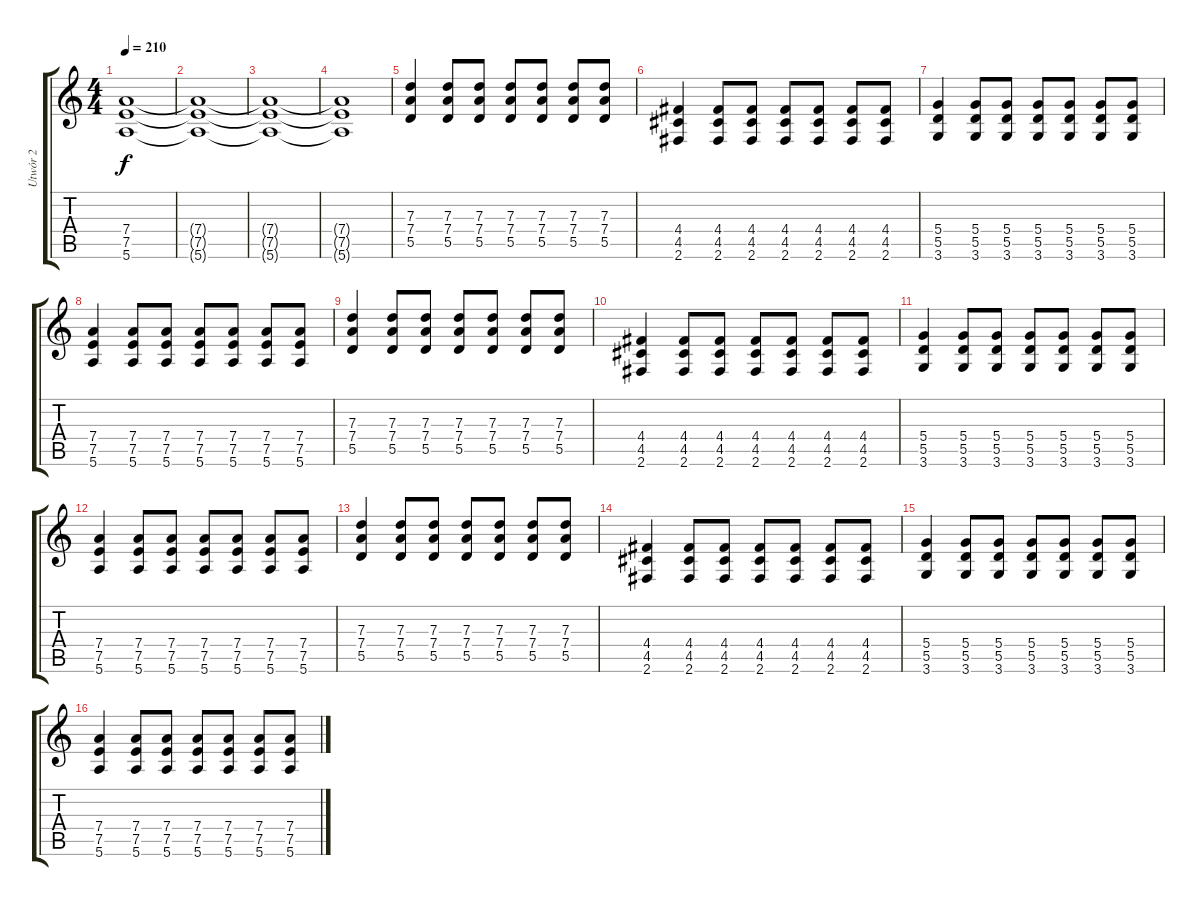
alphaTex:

\track ("Utwór 2" "Utwór 2") {instrument distortionguitar}
\staff {score tabs}
\tuning (E4 B3 G3 D3 A2 E2) {hide}
\ts (4 4)
\tempo 210
\clef g2
\ks c
(7.4 7.5 5.6).1{dy f} |
(7.4{t} 7.5{t} 5.6{t}).1 |
(7.4{t} 7.5{t} 5.6{t}).1 |
(7.4{t} 7.5{t} 5.6{t}).1 |
(7.3 7.4 5.5).4{volume 12} (7.3 7.4 5.5).8 (7.3 7.4 5.5).8 (7.3 7.4 5.5).8 (7.3 7.4 5.5).8 (7.3 7.4 5.5).8 (7.3 7.4 5.5).8 |
(4.4 4.5 2.6).4 (4.4 4.5 2.6).8 (4.4 4.5 2.6).8 (4.4 4.5 2.6).8 (4.4 4.5 2.6).8 (4.4 4.5 2.6).8 (4.4 4.5 2.6).8 |
(5.4 5.5 3.6).4 (5.4 5.5 3.6).8 (5.4 5.5 3.6).8 (5.4 5.5 3.6).8 (5.4 5.5 3.6).8 (5.4 5.5 3.6).8 (5.4 5.5 3.6).8 |
(7.4 7.5 5.6).4 (7.4 7.5 5.6).8 (7.4 7.5 5.6).8 (7.4 7.5 5.6).8 (7.4 7.5 5.6).8 (7.4 7.5 5.6).8 (7.4 7.5 5.6).8 |
(7.3 7.4 5.5).4 (7.3 7.4 5.5).8 (7.3 7.4 5.5).8 (7.3 7.4 5.5).8 (7.3 7.4 5.5).8 (7.3 7.4 5.5).8 (7.3 7.4 5.5).8 |
(4.4 4.5 2.6).4 (4.4 4.5 2.6).8 (4.4 4.5 2.6).8 (4.4 4.5 2.6).8 (4.4 4.5 2.6).8 (4.4 4.5 2.6).8 (4.4 4.5 2.6).8 |
(5.4 5.5 3.6).4 (5.4 5.5 3.6).8 (5.4 5.5 3.6).8 (5.4 5.5 3.6).8 (5.4 5.5 3.6).8 (5.4 5.5 3.6).8 (5.4 5.5 3.6).8 |
(7.4 7.5 5.6).4 (7.4 7.5 5.6).8 (7.4 7.5 5.6).8 (7.4 7.5 5.6).8 (7.4 7.5 5.6).8 (7.4 7.5 5.6).8 (7.4 7.5 5.6).8 |
(7.3 7.4 5.5).4 (7.3 7.4 5.5).8 (7.3 7.4 5.5).8 (7.3 7.4 5.5).8 (7.3 7.4 5.5).8 (7.3 7.4 5.5).8 (7.3 7.4 5.5).8 |
(4.4 4.5 2.6).4 (4.4 4.5 2.6).8 (4.4 4.5 2.6).8 (4.4 4.5 2.6).8 (4.4 4.5 2.6).8 (4.4 4.5 2.6).8 (4.4 4.5 2.6).8 |
(5.4 5.5 3.6).4 (5.4 5.5 3.6).8 (5.4 5.5 3.6).8 (5.4 5.5 3.6).8 (5.4 5.5 3.6).8 (5.4 5.5 3.6).8 (5.4 5.5 3.6).8 |
(7.4 7.5 5.6).4 (7.4 7.5 5.6).8 (7.4 7.5 5.6).8 (7.4 7.5 5.6).8 (7.4 7.5 5.6).8 (7.4 7.5 5.6).8 (7.4 7.5 5.6).8
